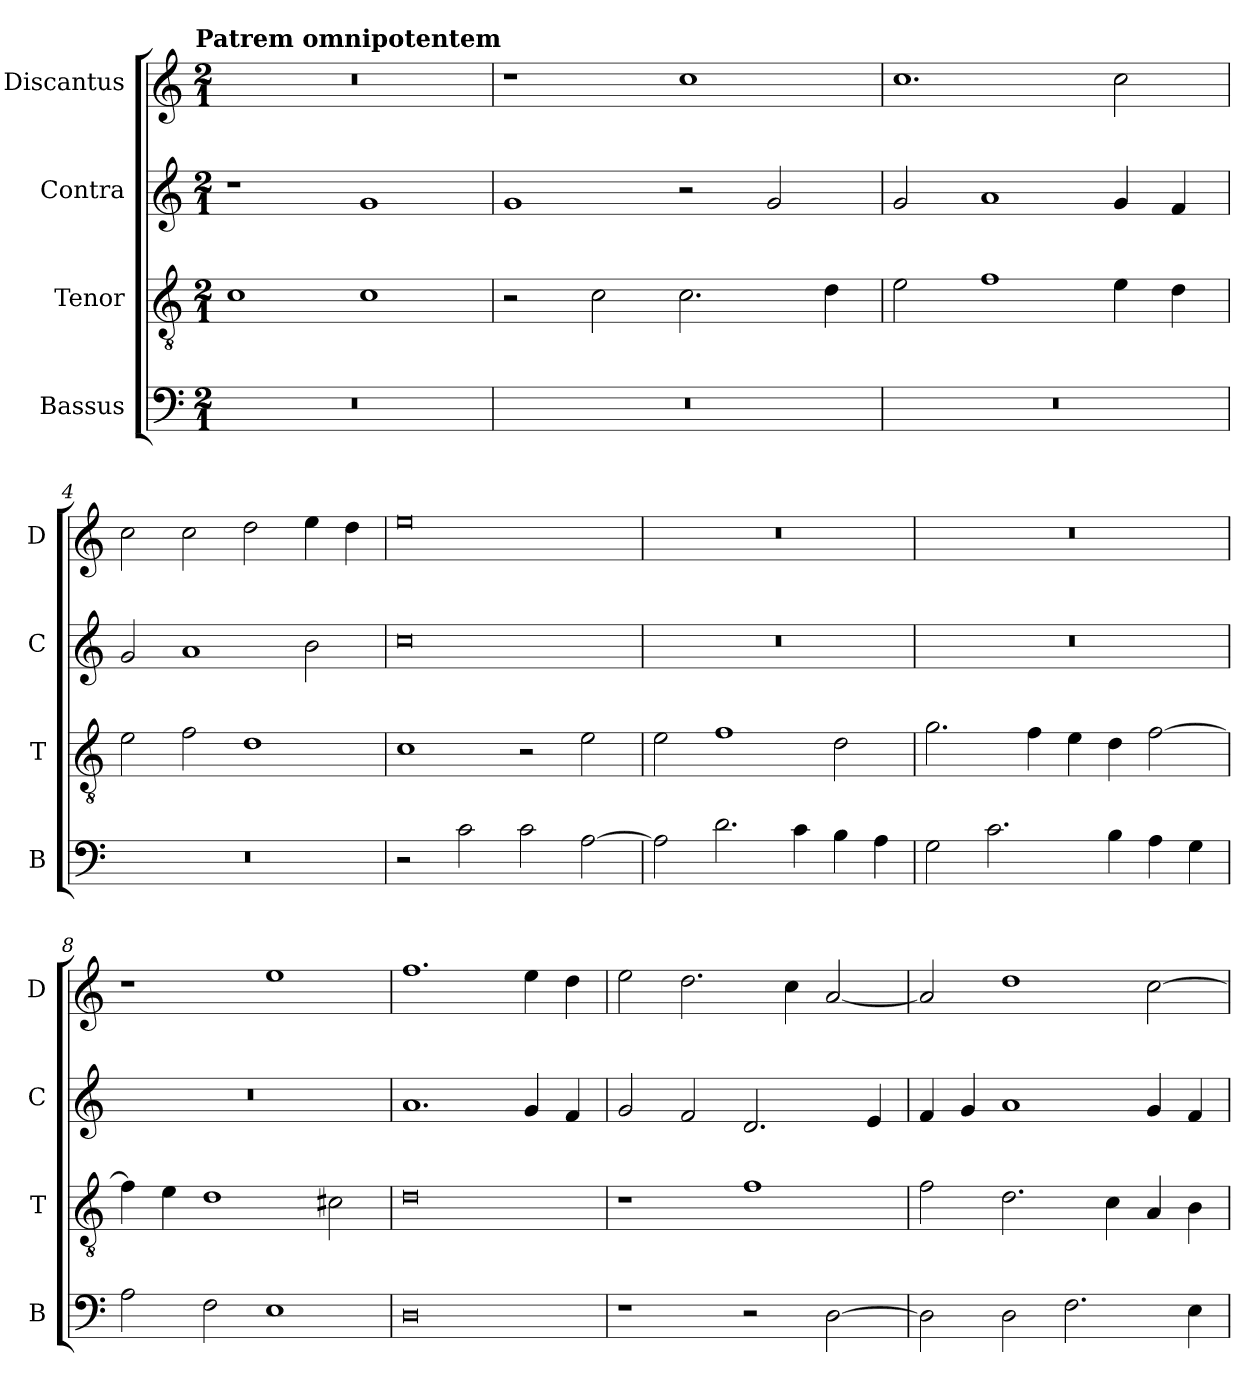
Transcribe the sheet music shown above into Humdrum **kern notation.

**kern	**kern	**kern	**kern
*part4	*part3	*part2	*part1
*staff4	*staff3	*staff2	*staff1
*I"Bassus	*I"Tenor	*I"Contra	*I"Discantus
*I'B	*I'T	*I'C	*I'D
*clefF4	*clefGv2	*clefG2	*clefG2
*k[]	*k[]	*k[]	*k[]
!!LO:TX:omd:t=Patrem omnipotentem
*M2/1	*M2/1	*M2/1	*M2/1
=1	=1	=1	=1
0r	1c	1r	0r
.	1c	1g	.
=2	=2	=2	=2
0r	2r	1g	1r
.	2c\	.	.
.	2.c\	2r	1cc
.	.	2g/	.
.	4d\	.	.
=3	=3	=3	=3
0r	2e\	2g/	1.cc
.	1f	1a	.
.	4e\	4g/	2cc\
.	4d\	4f/	.
=4	=4	=4	=4
0r	2e\	2g/	2cc\
.	2f\	1a	2cc\
.	1d	.	2dd\
.	.	2b\	4ee\
.	.	.	4dd\
=5	=5	=5	=5
2r	1c	0cc	0ee
2c\	.	.	.
2c\	2r	.	.
[2A\	2e\	.	.
=6	=6	=6	=6
2A\]	2e\	0r	0r
2.d\	1f	.	.
4c\	.	.	.
4B\	2d\	.	.
4A\	.	.	.
=7	=7	=7	=7
2G\	2.g\	0r	0r
2.c\	.	.	.
.	4f\	.	.
.	4e\	.	.
4B\	4d\	.	.
4A\	[2f\	.	.
4G\	.	.	.
=8	=8	=8	=8
2A\	4f\]	0r	1r
.	4e\	.	.
2F\	1d	.	.
1E	.	.	1ee
.	2c#X\	.	.
=9	=9	=9	=9
0D	0d	1.a	1.ff
.	.	4g/	4ee\
.	.	4f/	4dd\
=10	=10	=10	=10
1r	1r	2g/	2ee\
.	.	2f/	2.dd\
2r	1f	2.d/	.
.	.	.	4cc\
[2D\	.	.	[2a/
.	.	4e/	.
=11	=11	=11	=11
2D\]	2f\	4f/	2a/]
.	.	4g/	.
2D\	2.d\	1a	1dd
2.F\	.	.	.
.	4c\	.	.
.	4A/	4g/	[2cc\
4E\	4B\	4f/	.
=	=	=	=
*-	*-	*-	*-
